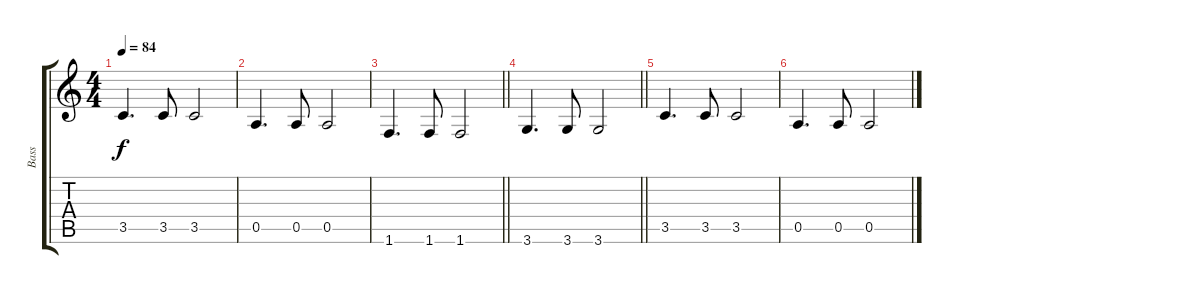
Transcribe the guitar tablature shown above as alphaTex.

\track ("Bass " "Bass ") {instrument electricbassfinger}
\staff {score tabs}
\tuning (E4 B3 G3 D3 A2 E2) {hide}
\ts (4 4)
\tempo 84
\clef g2
\ks c
3.5.4{d dy f} 3.5.8 3.5.2 |
0.5.4{d} 0.5.8 0.5.2 |
\barLineRight lightlight
1.6.4{d} 1.6.8 1.6.2 |
\barLineRight lightlight
3.6.4{d} 3.6.8 3.6.2 |
3.5.4{d} 3.5.8 3.5.2 |
0.5.4{d} 0.5.8 0.5.2
